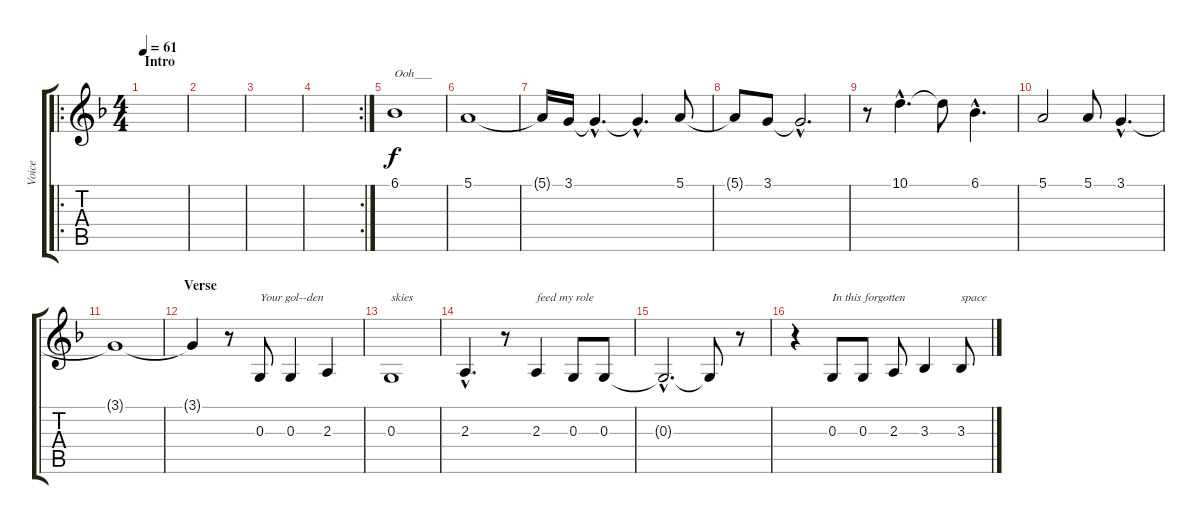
\track ("Voice" "Voice") {instrument violin}
\staff {score tabs}
\tuning (E4 B3 G3 D3 A2 E2) {hide}
\ro
\ts (4 4)
\section ("" "Intro")
\tempo 61
\clef g2
\ks f
|
|
|
\rc 2
|
6.1.1{txt "Ooh___"} |
5.1.1 |
5.1{t}.16 3.1.16 3.1{hac t}.4{d} 3.1{hac t}.4{d} 5.1.8 |
5.1{t}.8 3.1.8 3.1{hac t}.2{d} |
r.8 10.1{hac}.4{d} 10.1{t}.8 6.1{hac}.4{d} |
5.1.2 5.1.8 3.1{hac}.4{d} |
3.1{t}.1 |
\section ("" "Verse")
3.1{t}.4 r.8 0.3.8{txt "Your gol--den"} 0.3.4 2.3.4 |
0.3.1{txt "skies"} |
2.3{hac}.4{d} r.8 2.3.4{txt "feed my role"} 0.3.8 0.3.8 |
0.3{hac t}.2{d} 0.3{t}.8 r.8 |
r.4 0.3.8{txt "In this forgotten"} 0.3.8 2.3.8 3.3.4 3.3.8{txt "space"}
